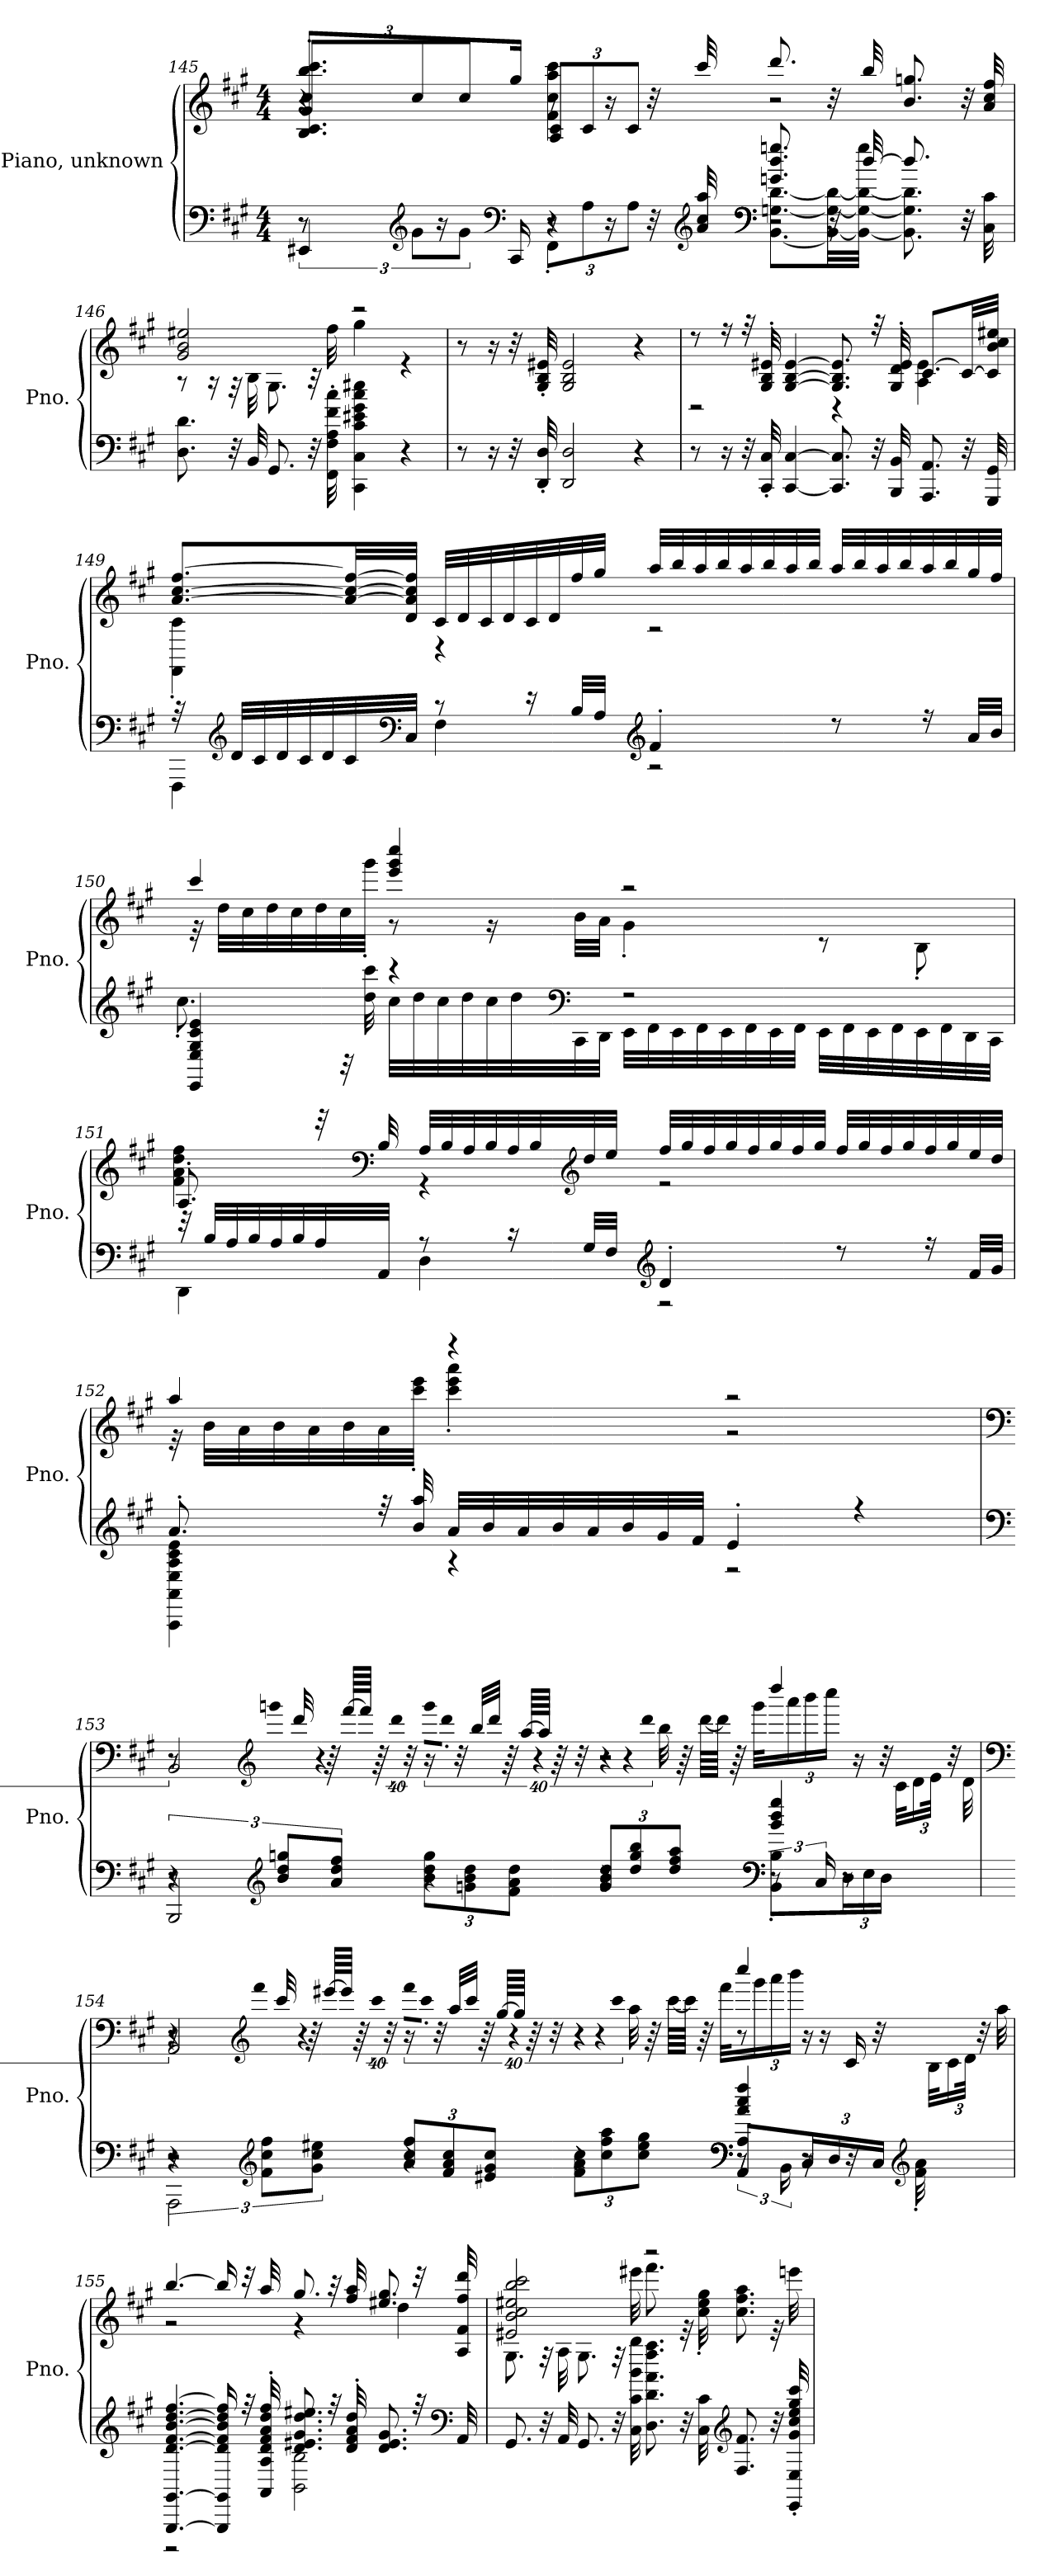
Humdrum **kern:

**kern	**kern
*part1	*part1
*staff2	*staff1
*I"Piano, unknown	*
*I'Pno.	*
!!LO:LB:g=z
*clefF4	*clefG2
*k[f#c#g#]	*k[f#c#g#]
*M4/4	*M4/4
=145	=145
*^	*^
*	*^	*	*^
*	*	*	*	*	*Xbrackettup
8r	12r	4EE#X/	8.B/' 8.c#/' 8.bb/' 8.ccc#/'L	4r	12g#/ 12cc#/L
*clefG2	*	*	*	*	*
.	12g#\L	.	.	.	12cc#/
16r	.	.	.	.	.
.	12g#\J	.	.	.	12cc#/J
*clefF4	*	*	*	*	*
16CC#/	.	.	16gg#/Jk	.	.
*	*Xbrackettup	*	*	*	*
8r	12FF#'\L	4r	8r	4f#\ 4cc#\ 4aa\ 4ccc#\	12A/ 12c#/L
.	12A\	.	.	.	12c#/
16r	.	.	16r	.	.
.	12A\J	.	.	.	12c#/J
32r	.	.	32r	.	.
*clefG2	*	*	*	*	*
32a/ 32cc#/ 32aa/	.	.	32ccc#/	.	.
*clefF4	*	*	*	*	*
8.gn/ 8.dd/ 8.ggn/	[8.BB\ [8.Gn\ [8.d\L	2r	2r	2r	8.ddd/
32r	32BB\_ 32G\_ 32d\_LL	.	.	.	32r
[32dd/	32BB\_ 32G\_ 32d\_ 32gg\JJJ	.	.	.	32bb/
8.dd/]	8.BB\] 8.G\] 8.d\]	.	.	.	8.b/ 8.ggn/
16r	32r	.	.	.	32r
.	32C#\ 32c#\	.	.	.	32a/ 32cc#/ 32ff#/
*v	*v	*v	*	*	*
*	*	*v	*v
=146	=146	=146
8.D\ 8.d\	2g#/ 2b/ 2ee#X/	8r
.	.	16r
32r	.	32r
32BB/	.	32B\
8.GG#/	.	8.G#\
32r	.	32r
32FF#\' 32F#\' 32A\' 32f#\' 32cc#\'	.	32ff#\
4CC#\ 4C#\ 4c#\ 4e#X\ 4g#\ 4cc#\ 4ee#X\	2r	4gg#\
4r	.	4r
*	*v	*v
!!LO:LB:g=z
=147	=147
8r	8r
16r	16r
32r	32r
32DD/' 32D/'	32G#/' 32B/' 32e#X/'
2DD/ 2D/	2G#/ 2B/ 2e#/
4r	4r
=148	=148
*	*^
8r	8r	2r
16r	16r	.
32r	32r	.
32CC#/' 32C#/'	32G#/' 32B/' 32e#X/'	.
[4CC#/ [4C#/	[4G#/ [4B/ [4e#/	.
8.CC#/] 8.C#/]	8.G#/] 8.B/] 8.e#/]	4r
32r	32r	.
32BBB/ 32BB/	32G#/' 32d/' 32e#/'	.
8.AAA/ 8.AA/	[8.c#/L	4A\ 4e#\
32r	32c#/LL_	.
32GGG#/ 32GG#/	32c#/] 32b/ 32cc#/ 32ee#X/JJJ	.
!!LO:LB:g=z	!!
=149	=149	=149
*^	*	*
32r	4FFF#\	[8.a/ [8.cc#/ [8.ff#/L	4FF#\' 4c#\'
*clefG2	*	*	*
32d/LLL	.	.	.
32c#/	.	.	.
32d/	.	.	.
32c#/	.	.	.
32d/	.	.	.
32c#/	.	32a/_ 32cc#/_ 32ff#/_LL	.
*clefF4	*	*	*
32C#/JJJ	.	32d/ 32a/] 32cc#/] 32ff#/]JJJ	.
8r	4F#\	32c#/LLL	4r
.	.	32d/	.
.	.	32c#/	.
.	.	32d/	.
16r	.	32c#/	.
.	.	32d/	.
32B/LLL	.	32ff#/	.
32A/JJJ	.	32gg#/JJJ	.
*clefG2	*	*	*
4f#'/	2r	32aa/LLL	2r
.	.	32bb/	.
.	.	32aa/	.
.	.	32bb/	.
.	.	32aa/	.
.	.	32bb/	.
.	.	32aa/	.
.	.	32bb/JJJ	.
8r	.	32aa/LLL	.
.	.	32bb/	.
.	.	32aa/	.
.	.	32bb/	.
16r	.	32aa/	.
.	.	32bb/	.
32a/LLL	.	32gg#/	.
32b/JJJ	.	32ff#/JJJ	.
!!LO:LB:g=z	!!
=150	=150	=150	=150
4EE/ 4E/ 4G#/ 4c#/ 4e/	8.cc#'\	4ccc#/	32r
.	.	.	32dd\LLL
.	.	.	32cc#\
.	.	.	32dd\
.	.	.	32cc#\
.	.	.	32dd\
.	32r	.	32cc#\
.	32dd\ 32ccc#\	.	32ggg#'\JJJ
4r	32cc#\LLL	4eee/ 4ggg#/ 4cccc#/	8r
.	32dd\	.	.
.	32cc#\	.	.
.	32dd\	.	.
.	32cc#\	.	16r
.	32dd\	.	.
*clefF4	*	*	*
.	32CC#\	.	32b\LLL
.	32DD\JJJ	.	32a\JJJ
2r	32EE\LLL	2r	4g#'\
.	32FF#\	.	.
.	32EE\	.	.
.	32FF#\	.	.
.	32EE\	.	.
.	32FF#\	.	.
.	32EE\	.	.
.	32FF#\JJJ	.	.
.	32EE\LLL	.	8r
.	32FF#\	.	.
.	32EE\	.	.
.	32FF#\	.	.
.	32EE\	.	8B'\
.	32FF#\	.	.
.	32DD\	.	.
.	32CC#\JJJ	.	.
!!LO:LB:g=z	!!
=151	=151	=151	=151
32r	4DD\	8.A'/	4f#\ 4a\ 4dd\ 4ff#\
32B/LLL	.	.	.
32A/	.	.	.
32B/	.	.	.
32A/	.	.	.
32B/	.	.	.
32A/	.	32r	.
*	*	*clefF4	*
32AA/JJJ	.	32B/	.
8r	4D\	32A/LLL	4r
.	.	32B/	.
.	.	32A/	.
.	.	32B/	.
16r	.	32A/	.
.	.	32B/	.
*	*	*clefG2	*
32G#/LLL	.	32dd/	.
32F#/JJJ	.	32ee/JJJ	.
*clefG2	*	*	*
4d'/	2r	32ff#/LLL	2r
.	.	32gg#/	.
.	.	32ff#/	.
.	.	32gg#/	.
.	.	32ff#/	.
.	.	32gg#/	.
.	.	32ff#/	.
.	.	32gg#/JJJ	.
8r	.	32ff#/LLL	.
.	.	32gg#/	.
.	.	32ff#/	.
.	.	32gg#/	.
16r	.	32ff#/	.
.	.	32gg#/	.
32f#/LLL	.	32ee/	.
32g#/JJJ	.	32dd/JJJ	.
!!LO:PB:g=z	!!
=152	=152	=152	=152
8.a'/	4AAA\ 4AA\ 4E\ 4A\ 4c#\ 4e\	4aa/	32r
.	.	.	32b\LLL
.	.	.	32a\
.	.	.	32b\
.	.	.	32a\
.	.	.	32b\
32r	.	.	32a\
32b/ 32aa/	.	.	32ccc#\' 32eee\'JJJ
32a/LLL	4r	4r	4ccc#\' 4eee\' 4aaa\'
32b/	.	.	.
32a/	.	.	.
32b/	.	.	.
32a/	.	.	.
32b/	.	.	.
32g#/	.	.	.
32f#/JJJ	.	.	.
4e'/	2r	2r	2r
4r	.	.	.
*v	*v	*	*
*	*v	*v
!!LO:LB:g=z
=153	=153
*clefF4	*clefF4
*	*^
*brackettup	*	*brackettup
*^	*	*
*	*^	*	*
!	!	!	!	!LO:N:vis=16
*	*	*	*	*^
12r	4r	2BBB/	8r	1920%137r	2BB/
*	*	*	*clefG2	*	*
!	!	!	!	!LO:N:vis=16	!
.	.	.	.	1920%137gggn\	.
*clefG2	*	*	*	*	*
12b/ 12dd/ 12ggn/L	.	.	.	.	.
.	.	.	32ddd/	.	.
!	!	!	!	!LO:N:vis=16	!
.	.	.	.	1920%137r	.
.	.	.	64r	.	.
12a/ 12dd/ 12ff#/J	.	.	.	.	.
.	.	.	[64fff#/LLLL	.	.
.	.	.	64fff#/JJJJ]	.	.
.	.	.	64r	.	.
!	!	!	!	!LO:N:vis=32	!
.	.	.	.	640%23ddd\	.
.	.	.	32r	.	.
*	*Xbrackettup	*	*	*	*
!	!	!	!	!LO:N:vis=32	!
4r	12b\ 12dd\ 12gg\L	.	16r	640%23ggg\KLL	.
!	!	!	!	!LO:N:vis=16	!
.	.	.	.	1920%137ddd'\JJ	.
.	.	.	32r	.	.
.	12gn\ 12b\ 12dd\	.	.	.	.
.	.	.	32bb/LLL	.	.
!	!	!	!	!LO:N:vis=16	!
.	.	.	.	1920%137r	.
.	.	.	32ddd/JJJ	.	.
.	.	.	64r	.	.
.	12f#\ 12a\ 12dd\J	.	.	.	.
.	.	.	[64aa/LLLL	.	.
!	!	!	!	!LO:N:vis=32	!
.	.	.	.	640%23r	.
.	.	.	64aa/JJJJ]	.	.
.	.	.	64r	.	.
!	!	!	!	!LO:N:vis=32	!
.	.	.	.	640%23ddd\	.
.	.	.	32r	.	.
12g/ 12b/ 12dd/L	4r	4r	4r	.	2r
.	.	.	.	32bb\	.
.	.	.	.	64r	.
.	.	.	.	[64ddd\LLLL	.
.	.	.	.	64ddd\JJJJ]	.
.	.	.	.	64r	.
12dd/ 12gg/ 12bb/	.	.	.	.	.
.	.	.	.	32ggg\KLL	.
*	*	*	*	*Xbrackettup	*
.	.	.	.	24aaa\	.
12dd/ 12ff#/ 12aa/J	.	.	.	.	.
.	.	.	.	24bbb\	.
.	.	.	.	24cccc#\JJ	.
*clefF4	*	*	*	*	*
*brackettup	*	*	*	*	*
12r	8BB\' 8B\'L	4b/ 4dd/ 4gg/	4dddd/	.	.
.	.	.	.	16r	.
.	.	.	.	32r	.
24C#/	.	.	.	.	.
.	.	.	.	32c#\KLL	.
*	*Xbrackettup	*	*	*	*
8r	24D\L	.	.	.	.
.	.	.	.	24d\	.
.	24E\	.	.	.	.
.	.	.	.	48e\JJk	.
.	.	.	.	32r	.
.	24D\JJ	.	.	.	.
.	.	.	.	32d\	.
1920ryy	1920ryy	1920ryy	1920ryy	.	1920ryy
*v	*v	*v	*	*	*
!!LO:LB:g=z	!!	!!
=154	=154	=154	=154
*	*clefF4	*	*
*^	*	*	*
*	*brackettup	*	*brackettup	*
*^	*^	*	*	*
!	!	!	!	!	!LO:N:vis=16	!
2r	12r	4r	2AAA\	8r	1920%137r	2AA/
*	*	*	*	*clefG2	*	*
!	!	!	!	!	!LO:N:vis=16	!
.	.	.	.	.	1920%137fff#\	.
*clefG2	*	*	*	*	*	*
.	12f#\ 12cc#\ 12ff#\L	.	.	.	.	.
.	.	.	.	32ccc#/	.	.
!	!	!	!	!	!LO:N:vis=16	!
.	.	.	.	.	1920%137r	.
.	.	.	.	64r	.	.
.	12g#\ 12cc#\ 12ee#X\J	.	.	.	.	.
.	.	.	.	[64eee#X/LLLL	.	.
.	.	.	.	64eee#/JJJJ]	.	.
.	.	.	.	64r	.	.
!	!	!	!	!	!LO:N:vis=32	!
.	.	.	.	.	640%23ccc#\	.
.	.	.	.	32r	.	.
*	*	*Xbrackettup	*	*	*	*
!	!	!	!	!	!LO:N:vis=32	!
.	4r	12a/ 12cc#/ 12ff#/L	.	16r	640%23fff#\KLL	.
!	!	!	!	!	!LO:N:vis=16	!
.	.	.	.	.	1920%137ccc#'\JJ	.
.	.	.	.	32r	.	.
.	.	12f#/ 12a/ 12cc#/	.	.	.	.
.	.	.	.	32aa/LLL	.	.
!	!	!	!	!	!LO:N:vis=16	!
.	.	.	.	.	1920%137r	.
.	.	.	.	32ccc#/JJJ	.	.
.	.	.	.	64r	.	.
.	.	12e#X/ 12g#/ 12cc#/J	.	.	.	.
.	.	.	.	[64gg#/LLLL	.	.
!	!	!	!	!	!LO:N:vis=32	!
.	.	.	.	.	640%23r	.
.	.	.	.	64gg#/JJJJ]	.	.
.	.	.	.	64r	.	.
!	!	!	!	!	!LO:N:vis=32	!
.	.	.	.	.	640%23ccc#\	.
.	.	.	.	32r	.	.
4r	12f#\ 12a\ 12cc#\L	4r	4r	4r	.	4r
.	.	.	.	.	32aa\	.
.	.	.	.	.	64r	.
.	.	.	.	.	[64ccc#\LLLL	.
.	.	.	.	.	64ccc#\JJJJ]	.
.	.	.	.	.	64r	.
.	12cc#\ 12ff#\ 12aa\	.	.	.	.	.
.	.	.	.	.	32fff#\KLL	.
*	*	*	*	*	*Xbrackettup	*
.	.	.	.	.	24ggg#\	.
.	12cc#\ 12ee#\ 12gg#\J	.	.	.	.	.
.	.	.	.	.	24aaa\	.
.	.	.	.	.	24bbb\JJ	.
*clefF4	*	*	*	*	*	*
*	*brackettup	*	*	*	*	*
4a/ 4cc#/ 4ff#/	12r	8AA/' 8A/'L	8r	4cccc#/	.	8r
.	.	.	.	.	16r	.
.	.	.	.	.	32r	.
.	24BB\	.	.	.	.	.
.	.	.	.	.	32B\KLL	.
*	*	*Xbrackettup	*	*	*	*
.	8r	24C#/L	16r	.	.	16r
.	.	.	.	.	24c#\	.
.	.	24D/	.	.	.	.
.	.	.	.	.	48d\JJk	.
.	.	.	32r	.	.	16c#/
.	.	.	.	.	32r	.
.	.	24C#/JJ	.	.	.	.
*clefG2	*	*	*	*	*	*
.	.	.	32f#\' 32a\'	.	.	.
.	.	.	.	.	32aa\	.
1920ryy	1920ryy	1920ryy	1920ryy	1920ryy	.	1920ryy
*	*v	*v	*v	*	*	*
*	*	*	*v	*v
!!LO:LB:g=z
=155	=155	=155	=155
[4.GGG#/ [4.GG#/ [4.d/ [4.f#/ [4.b/ [4.dd/ [4.ff#/	2r	[4.bb/	2r
16GGG#/] 16GG#/] 16d/] 16f#/] 16b/] 16dd/] 16ff#/]	.	16bb/]	.
32r	.	32r	.
32AA/' 32A/' 32d/' 32f#/' 32a/' 32dd/' 32ff#/'	.	32aa/	.
8.d/ 8.e#X/ 8.g#/ 8.dd/ 8.ee#X/	2BB\ 2B\	8.gg#/	4r
32r	.	32r	.
32d/' 32f#/' 32a/' 32dd/'	.	32ff#/ 32aa/	.
8.d/ 8.e#/ 8.g#/	.	8.ee#X/ 8.gg#/	4dd\
32r	.	32r	.
*clefF4	*	*	*
32AA/	.	32A/ 32f#/ 32ff#/ 32ddd/	.
*v	*v	*	*
=156	=156	=156
8.GG#/	2e#X/ 2b/ 2cc#/ 2ee#X/ 2bb/ 2ccc#/	8.G#\
32r	.	32r
32AA/	.	32A\
8.GG#/	.	8.G#\
32r	.	32r
32C#\ 32c#\ 32b\ 32bb\	.	32eee#X\
8.D\ 8.d\ 8.a\ 8.ff#\ 8.aa\	2r	8.fff#\
32r	.	32r
32C#\ 32c#\	.	32cc#\' 32ee#\' 32gg#\'
*clefG2	*	*
8.F#/ 8.f#/	.	8.cc#\ 8.ff#\ 8.aa\
32r	.	32r
32EE/' 32E/' 32g#/' 32cc#/' 32ee/' 32gg#/' 32ccc#/'	.	32eeen\
*	*v	*v
=	=
*-	*-
